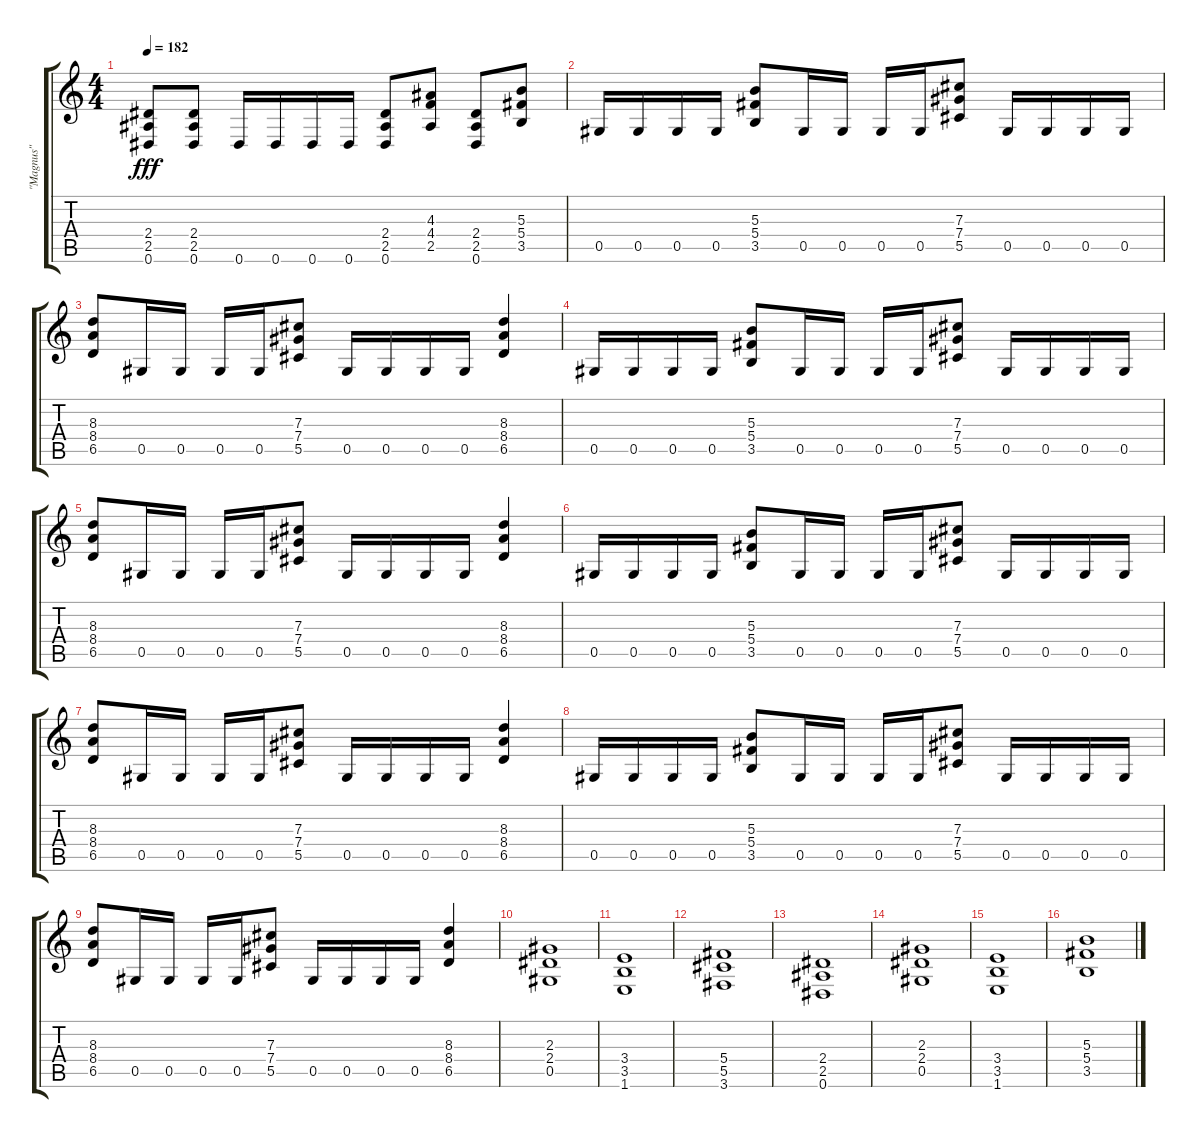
\track ("\"Magnus\"" "\"Magnus\"") {instrument distortionguitar}
\staff {score tabs}
\tuning (Eb4 Bb3 Gb3 Db3 Ab2 Eb2) {hide}
\ts (4 4)
\tempo 182
\clef g2
\ks c
(2.4 2.5 0.6).8{dy fff} (2.4 2.5 0.6).8 0.6.16 0.6.16 0.6.16 0.6.16 (2.4 2.5 0.6).8 (4.3 4.4 2.5).8 (2.4 2.5 0.6).8 (5.3 5.4 3.5).8 |
0.5.16 0.5.16 0.5.16 0.5.16 (5.3 5.4 3.5).8 0.5.16 0.5.16 0.5.16 0.5.16 (7.3 7.4 5.5).8 0.5.16 0.5.16 0.5.16 0.5.16 |
(8.3 8.4 6.5).8 0.5.16 0.5.16 0.5.16 0.5.16 (7.3 7.4 5.5).8 0.5.16 0.5.16 0.5.16 0.5.16 (8.3 8.4 6.5).4 |
0.5.16 0.5.16 0.5.16 0.5.16 (5.3 5.4 3.5).8 0.5.16 0.5.16 0.5.16 0.5.16 (7.3 7.4 5.5).8 0.5.16 0.5.16 0.5.16 0.5.16 |
(8.3 8.4 6.5).8 0.5.16 0.5.16 0.5.16 0.5.16 (7.3 7.4 5.5).8 0.5.16 0.5.16 0.5.16 0.5.16 (8.3 8.4 6.5).4 |
0.5.16 0.5.16 0.5.16 0.5.16 (5.3 5.4 3.5).8 0.5.16 0.5.16 0.5.16 0.5.16 (7.3 7.4 5.5).8 0.5.16 0.5.16 0.5.16 0.5.16 |
(8.3 8.4 6.5).8 0.5.16 0.5.16 0.5.16 0.5.16 (7.3 7.4 5.5).8 0.5.16 0.5.16 0.5.16 0.5.16 (8.3 8.4 6.5).4 |
0.5.16 0.5.16 0.5.16 0.5.16 (5.3 5.4 3.5).8 0.5.16 0.5.16 0.5.16 0.5.16 (7.3 7.4 5.5).8 0.5.16 0.5.16 0.5.16 0.5.16 |
(8.3 8.4 6.5).8 0.5.16 0.5.16 0.5.16 0.5.16 (7.3 7.4 5.5).8 0.5.16 0.5.16 0.5.16 0.5.16 (8.3 8.4 6.5).4 |
(2.3 2.4 0.5).1 |
(3.4 3.5 1.6).1 |
(5.4 5.5 3.6).1 |
(2.4 2.5 0.6).1 |
(2.3 2.4 0.5).1 |
(3.4 3.5 1.6).1 |
(5.3 5.4 3.5).1
